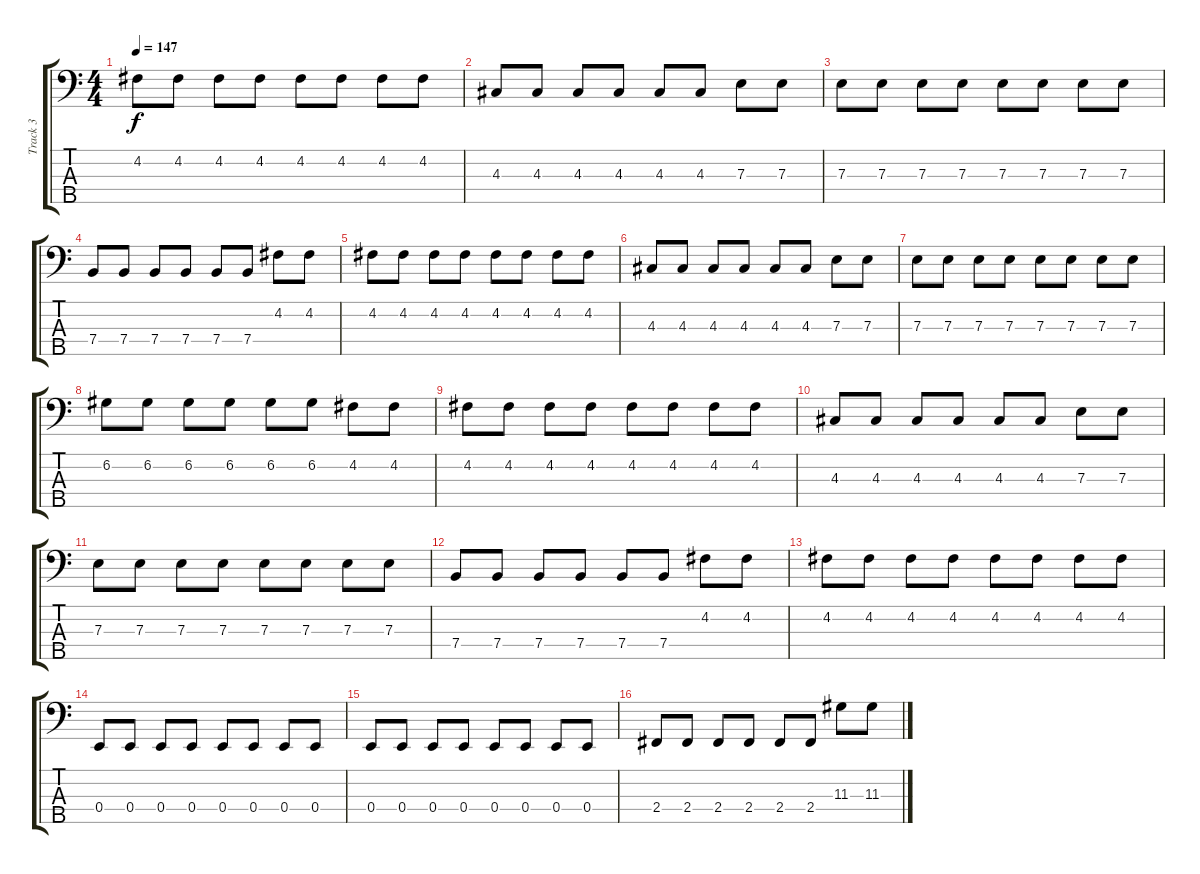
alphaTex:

\track ("Track 3" "Track 3") {instrument electricbassfinger}
\staff {score tabs}
\tuning (G2 D2 A1 E1 B0) {hide}
\ts (4 4)
\tempo 147
\clef f4
\ks c
4.2.8{dy f} 4.2.8 4.2.8 4.2.8 4.2.8 4.2.8 4.2.8 4.2.8 |
4.3.8 4.3.8 4.3.8 4.3.8 4.3.8 4.3.8 7.3.8 7.3.8 |
7.3.8 7.3.8 7.3.8 7.3.8 7.3.8 7.3.8 7.3.8 7.3.8 |
7.4.8 7.4.8 7.4.8 7.4.8 7.4.8 7.4.8 4.2.8 4.2.8 |
4.2.8 4.2.8 4.2.8 4.2.8 4.2.8 4.2.8 4.2.8 4.2.8 |
4.3.8 4.3.8 4.3.8 4.3.8 4.3.8 4.3.8 7.3.8 7.3.8 |
7.3.8 7.3.8 7.3.8 7.3.8 7.3.8 7.3.8 7.3.8 7.3.8 |
6.2.8 6.2.8 6.2.8 6.2.8 6.2.8 6.2.8 4.2.8 4.2.8 |
4.2.8 4.2.8 4.2.8 4.2.8 4.2.8 4.2.8 4.2.8 4.2.8 |
4.3.8 4.3.8 4.3.8 4.3.8 4.3.8 4.3.8 7.3.8 7.3.8 |
7.3.8 7.3.8 7.3.8 7.3.8 7.3.8 7.3.8 7.3.8 7.3.8 |
7.4.8 7.4.8 7.4.8 7.4.8 7.4.8 7.4.8 4.2.8 4.2.8 |
4.2.8 4.2.8 4.2.8 4.2.8 4.2.8 4.2.8 4.2.8 4.2.8 |
0.4.8 0.4.8 0.4.8 0.4.8 0.4.8 0.4.8 0.4.8 0.4.8 |
0.4.8 0.4.8 0.4.8 0.4.8 0.4.8 0.4.8 0.4.8 0.4.8 |
2.4.8 2.4.8 2.4.8 2.4.8 2.4.8 2.4.8 11.3.8 11.3.8
